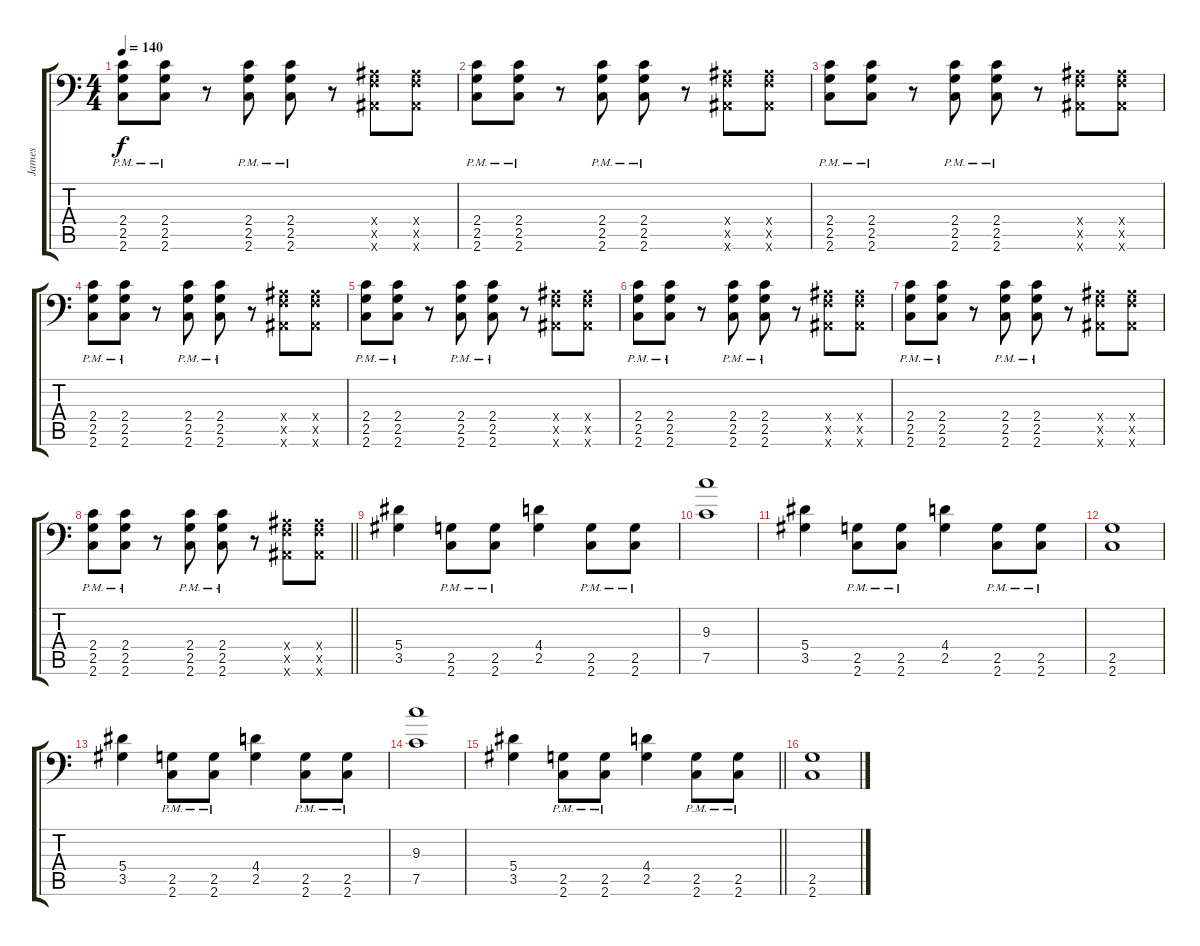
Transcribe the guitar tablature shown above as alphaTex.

\track ("James" "James") {instrument distortionguitar}
\staff {score tabs}
\tuning (C4 G3 Eb3 Bb2 F2 Bb1) {hide}
\ts (4 4)
\section ("" "")
\tempo 140
\clef f4
\ks c
(2.4{pm} 2.5{pm} 2.6{pm}).8{dy f} (2.4{pm} 2.5{pm} 2.6{pm}).8 r.8 (2.4{pm} 2.5{pm} 2.6{pm}).8 (2.4{pm} 2.5{pm} 2.6{pm}).8 r.8 (0.4{x} 0.5{x} 0.6{x}).8 (0.4{x} 0.5{x} 0.6{x}).8 |
(2.4{pm} 2.5{pm} 2.6{pm}).8 (2.4{pm} 2.5{pm} 2.6{pm}).8 r.8 (2.4{pm} 2.5{pm} 2.6{pm}).8 (2.4{pm} 2.5{pm} 2.6{pm}).8 r.8 (0.4{x} 0.5{x} 0.6{x}).8 (0.4{x} 0.5{x} 0.6{x}).8 |
(2.4{pm} 2.5{pm} 2.6{pm}).8 (2.4{pm} 2.5{pm} 2.6{pm}).8 r.8 (2.4{pm} 2.5{pm} 2.6{pm}).8 (2.4{pm} 2.5{pm} 2.6{pm}).8 r.8 (0.4{x} 0.5{x} 0.6{x}).8 (0.4{x} 0.5{x} 0.6{x}).8 |
(2.4{pm} 2.5{pm} 2.6{pm}).8 (2.4{pm} 2.5{pm} 2.6{pm}).8 r.8 (2.4{pm} 2.5{pm} 2.6{pm}).8 (2.4{pm} 2.5{pm} 2.6{pm}).8 r.8 (0.4{x} 0.5{x} 0.6{x}).8 (0.4{x} 0.5{x} 0.6{x}).8 |
(2.4{pm} 2.5{pm} 2.6{pm}).8 (2.4{pm} 2.5{pm} 2.6{pm}).8 r.8 (2.4{pm} 2.5{pm} 2.6{pm}).8 (2.4{pm} 2.5{pm} 2.6{pm}).8 r.8 (0.4{x} 0.5{x} 0.6{x}).8 (0.4{x} 0.5{x} 0.6{x}).8 |
(2.4{pm} 2.5{pm} 2.6{pm}).8 (2.4{pm} 2.5{pm} 2.6{pm}).8 r.8 (2.4{pm} 2.5{pm} 2.6{pm}).8 (2.4{pm} 2.5{pm} 2.6{pm}).8 r.8 (0.4{x} 0.5{x} 0.6{x}).8 (0.4{x} 0.5{x} 0.6{x}).8 |
(2.4{pm} 2.5{pm} 2.6{pm}).8 (2.4{pm} 2.5{pm} 2.6{pm}).8 r.8 (2.4{pm} 2.5{pm} 2.6{pm}).8 (2.4{pm} 2.5{pm} 2.6{pm}).8 r.8 (0.4{x} 0.5{x} 0.6{x}).8 (0.4{x} 0.5{x} 0.6{x}).8 |
\barLineRight lightlight
(2.4{pm} 2.5{pm} 2.6{pm}).8 (2.4{pm} 2.5{pm} 2.6{pm}).8 r.8 (2.4{pm} 2.5{pm} 2.6{pm}).8 (2.4{pm} 2.5{pm} 2.6{pm}).8 r.8 (0.4{x} 0.5{x} 0.6{x}).8 (0.4{x} 0.5{x} 0.6{x}).8 |
\section ("" "")
(5.4 3.5).4{volume 8} (2.5{pm} 2.6{pm}).8 (2.5{pm} 2.6{pm}).8 (4.4 2.5).4 (2.5{pm} 2.6{pm}).8 (2.5{pm} 2.6{pm}).8 |
(9.3 7.5).1 |
(5.4 3.5).4 (2.5{pm} 2.6{pm}).8 (2.5{pm} 2.6{pm}).8 (4.4 2.5).4 (2.5{pm} 2.6{pm}).8 (2.5{pm} 2.6{pm}).8 |
(2.5 2.6).1 |
(5.4 3.5).4 (2.5{pm} 2.6{pm}).8 (2.5{pm} 2.6{pm}).8 (4.4 2.5).4 (2.5{pm} 2.6{pm}).8 (2.5{pm} 2.6{pm}).8 |
(9.3 7.5).1 |
\barLineRight lightlight
(5.4 3.5).4 (2.5{pm} 2.6{pm}).8 (2.5{pm} 2.6{pm}).8 (4.4 2.5).4 (2.5{pm} 2.6{pm}).8 (2.5{pm} 2.6{pm}).8 |
\section ("" "")
(2.5 2.6).1
